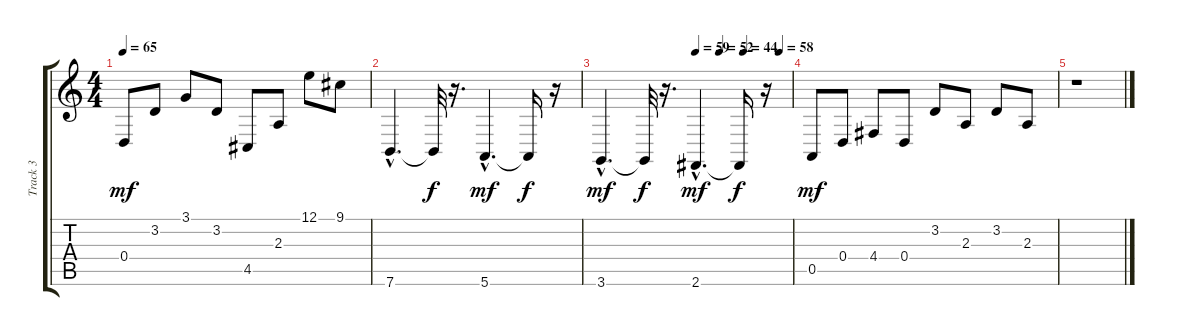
\track ("Track 3" "Track 3") {instrument electricpiano1}
\staff {score tabs}
\tuning (E4 B3 G3 D3 A2 E2) {hide}
\ts (4 4)
\tempo 65
\clef g2
\ks c
0.4.8{dy mf} 3.2.8 3.1.8 3.2.8 4.5.8 2.3.8 12.1.8 9.1.8 |
7.6{hac}.4{d} 7.6{t}.32{dy f} r.16{d} 5.6{hac}.4{d dy mf} 5.6{t}.16{dy f} r.16 |
\tempo (59 0.5)
\tempo (52 0.625)
\tempo (44 0.75)
\tempo (58 0.9375)
3.6{hac}.4{d dy mf} 3.6{t}.32{dy f} r.16{d} 2.6{hac}.4{d dy mf} 2.6{t}.16{dy f} r.16 |
0.5.8{dy mf} 0.4.8 4.4.8 0.4.8 3.2.8 2.3.8 3.2.8 2.3.8 |
r.1
